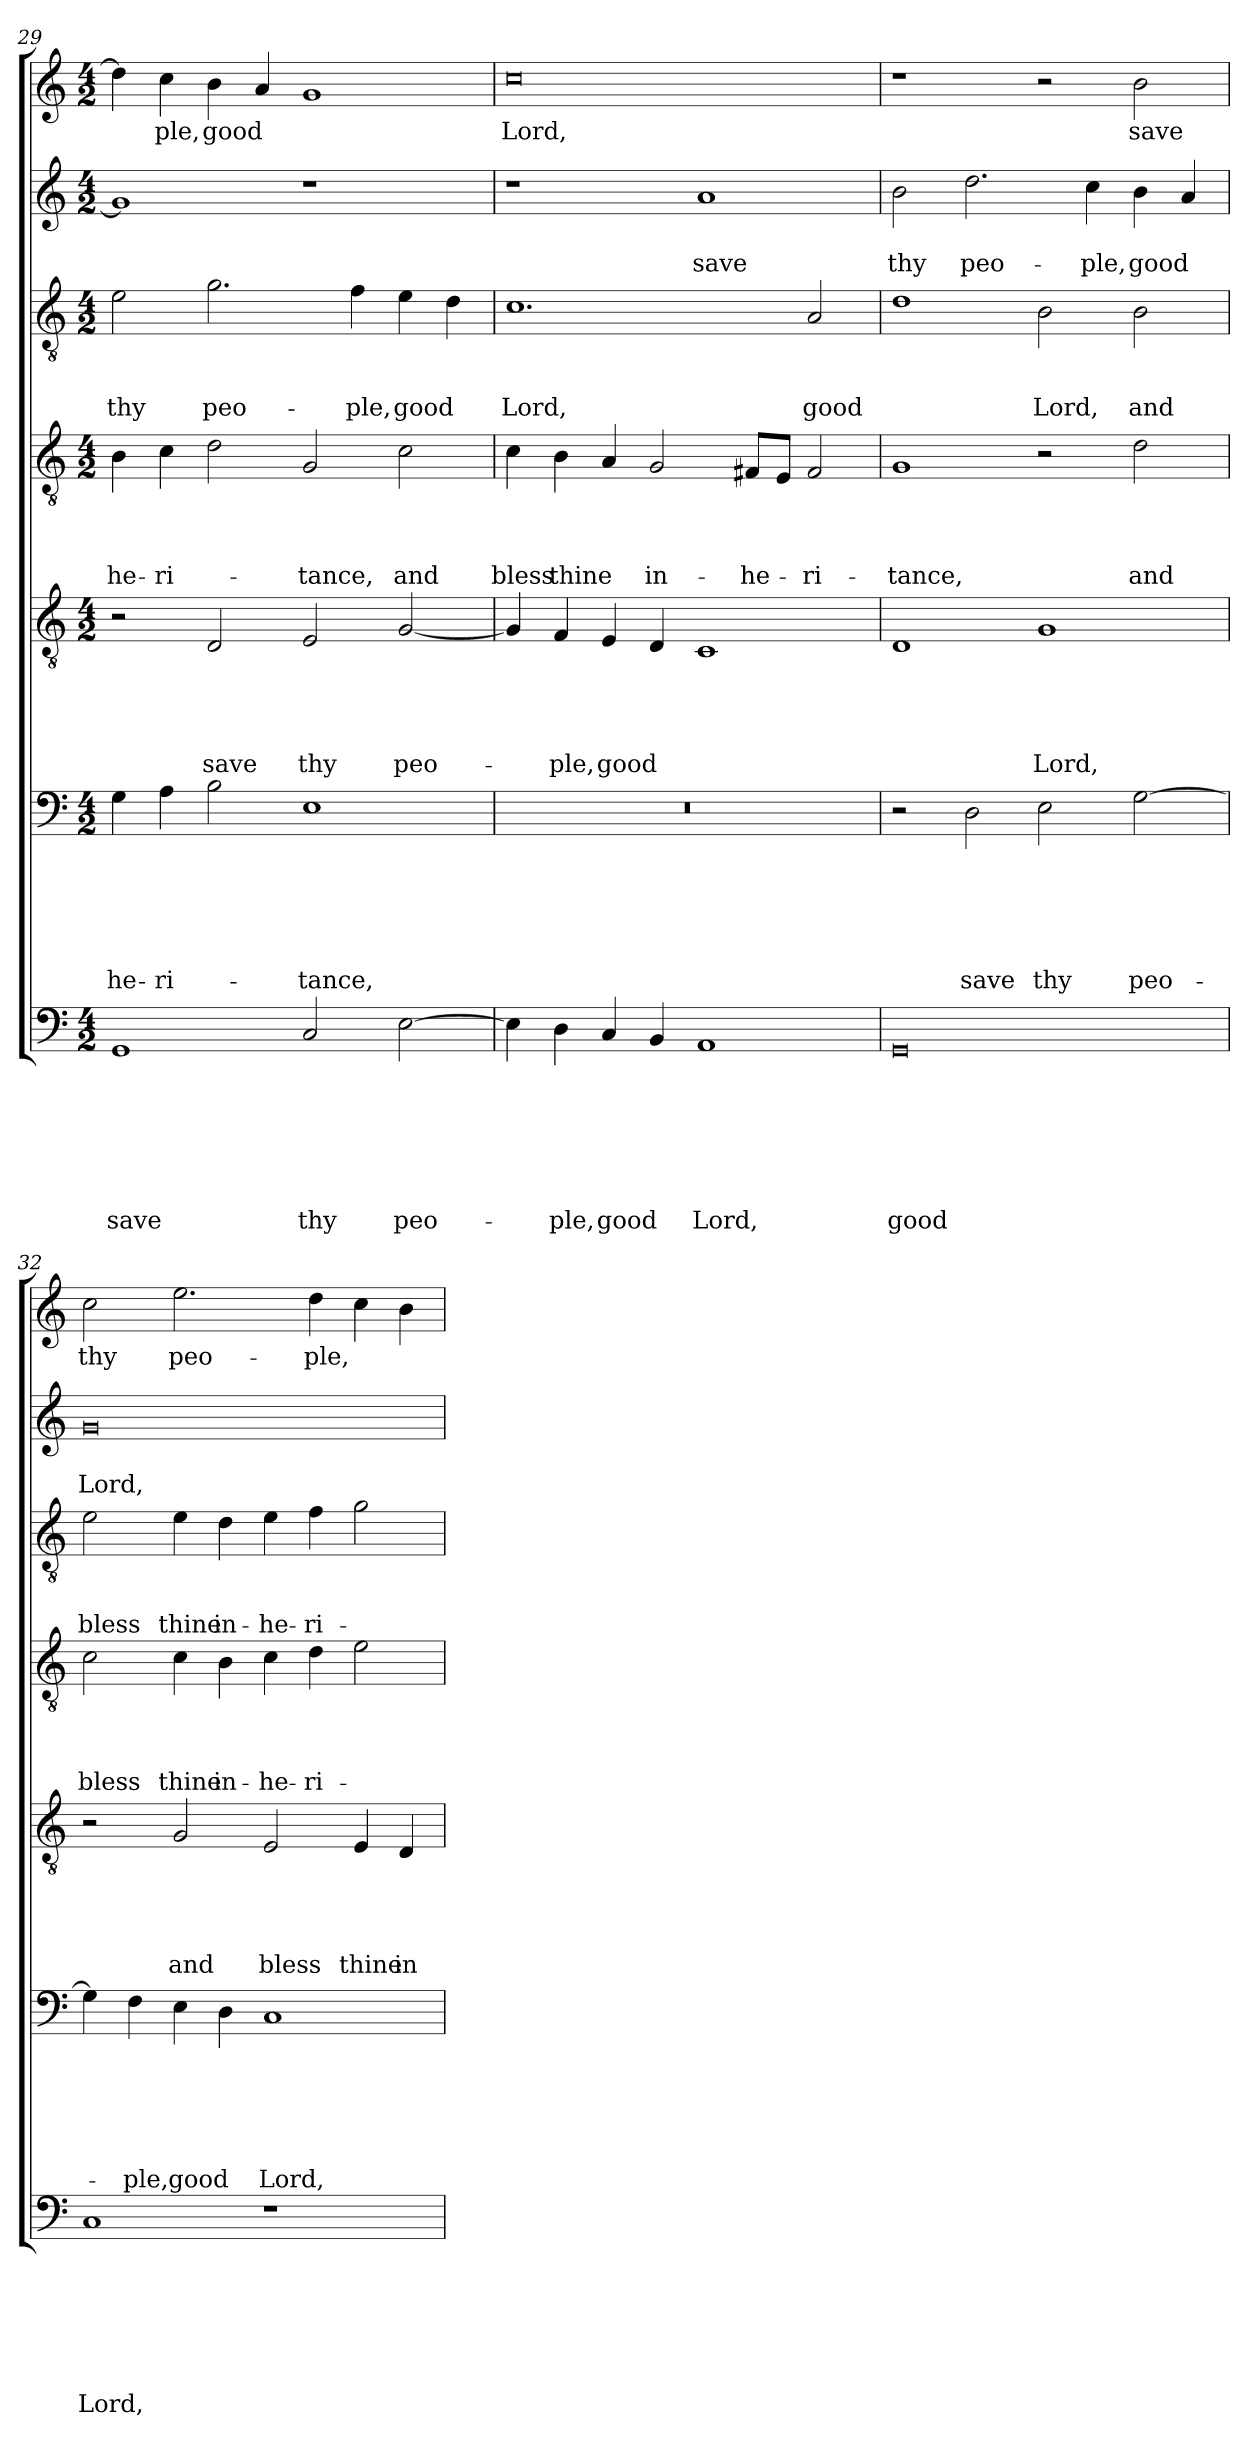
**kern	**text	**text	**text	**text	**text	**text	**text	**kern	**text	**text	**text	**text	**text	**text	**kern	**text	**text	**text	**text	**text	**kern	**text	**text	**text	**text	**kern	**text	**text	**text	**kern	**text	**text	**kern	**text
*part7	*part7	*part7	*part7	*part7	*part7	*part7	*part7	*part6	*part6	*part6	*part6	*part6	*part6	*part6	*part5	*part5	*part5	*part5	*part5	*part5	*part4	*part4	*part4	*part4	*part4	*part3	*part3	*part3	*part3	*part2	*part2	*part2	*part1	*part1
*staff7	*staff7	*staff7	*staff7	*staff7	*staff7	*staff7	*staff7	*staff6	*staff6	*staff6	*staff6	*staff6	*staff6	*staff6	*staff5	*staff5	*staff5	*staff5	*staff5	*staff5	*staff4	*staff4	*staff4	*staff4	*staff4	*staff3	*staff3	*staff3	*staff3	*staff2	*staff2	*staff2	*staff1	*staff1
*clefF4	*	*	*	*	*	*	*	*clefF4	*	*	*	*	*	*	*clefGv2	*	*	*	*	*	*clefGv2	*	*	*	*	*clefGv2	*	*	*	*clefG2	*	*	*clefG2	*
*k[]	*	*	*	*	*	*	*	*k[]	*	*	*	*	*	*	*k[]	*	*	*	*	*	*k[]	*	*	*	*	*k[]	*	*	*	*k[]	*	*	*k[]	*
*a:	*	*	*	*	*	*	*	*a:	*	*	*	*	*	*	*a:	*	*	*	*	*	*a:	*	*	*	*	*a:	*	*	*	*a:	*	*	*a:	*
*M4/2	*	*	*	*	*	*	*	*M4/2	*	*	*	*	*	*	*M4/2	*	*	*	*	*	*M4/2	*	*	*	*	*M4/2	*	*	*	*M4/2	*	*	*M4/2	*
=29	=29	=29	=29	=29	=29	=29	=29	=29	=29	=29	=29	=29	=29	=29	=29	=29	=29	=29	=29	=29	=29	=29	=29	=29	=29	=29	=29	=29	=29	=29	=29	=29	=29	=29
!	!	!	!	!	!	!	!LO:LY:b	!	!	!	!	!	!	!LO:LY:b	!	!	!	!	!	!	!	!	!	!	!LO:LY:b	!	!	!	!LO:LY:b	!	!	!	!	!
1GG	.	.	.	.	.	.	save	4G\	.	.	.	.	.	-he-	2r	.	.	.	.	.	4B\	.	.	.	-he-	2e\	.	.	thy	1g]	.	.	4dd\]	.
!	!	!	!	!	!	!	!	!	!	!	!	!	!	!LO:LY:b	!	!	!	!	!	!	!	!	!	!	!LO:LY:b	!	!	!	!	!	!	!	!	!LO:LY:b
.	.	.	.	.	.	.	.	4A\	.	.	.	.	.	-ri-	.	.	.	.	.	.	4c\	.	.	.	-ri-	.	.	.	.	.	.	.	4cc\	-ple,
!	!	!	!	!	!	!	!	!	!	!	!	!	!	!	!	!	!	!	!	!LO:LY:b	!	!	!	!	!	!	!	!	!LO:LY:b	!	!	!	!	!LO:LY:b
.	.	.	.	.	.	.	.	2B\	.	.	.	.	.	.	2D/	.	.	.	.	save	2d\	.	.	.	.	2.g\	.	.	peo-	.	.	.	4b\	good
.	.	.	.	.	.	.	.	.	.	.	.	.	.	.	.	.	.	.	.	.	.	.	.	.	.	.	.	.	.	.	.	.	4a/	.
!	!	!	!	!	!	!	!LO:LY:b	!	!	!	!	!	!	!LO:LY:b	!	!	!	!	!	!LO:LY:b	!	!	!	!	!LO:LY:b	!	!	!	!	!	!	!	!	!
2C/	.	.	.	.	.	.	thy	1E	.	.	.	.	.	-tance,	2E/	.	.	.	.	thy	2G/	.	.	.	-tance,	.	.	.	.	1r	.	.	1g	.
!	!	!	!	!	!	!	!	!	!	!	!	!	!	!	!	!	!	!	!	!	!	!	!	!	!	!	!	!	!LO:LY:b	!	!	!	!	!
.	.	.	.	.	.	.	.	.	.	.	.	.	.	.	.	.	.	.	.	.	.	.	.	.	.	4f\	.	.	-ple,	.	.	.	.	.
!	!	!	!	!	!	!	!LO:LY:b	!	!	!	!	!	!	!	!	!	!	!	!	!LO:LY:b	!	!	!	!	!LO:LY:b	!	!	!	!LO:LY:b	!	!	!	!	!
[2E\	.	.	.	.	.	.	peo-	.	.	.	.	.	.	.	[2G/	.	.	.	.	peo-	2c\	.	.	.	and	4e\	.	.	good	.	.	.	.	.
.	.	.	.	.	.	.	.	.	.	.	.	.	.	.	.	.	.	.	.	.	.	.	.	.	.	4d\	.	.	.	.	.	.	.	.
=30	=30	=30	=30	=30	=30	=30	=30	=30	=30	=30	=30	=30	=30	=30	=30	=30	=30	=30	=30	=30	=30	=30	=30	=30	=30	=30	=30	=30	=30	=30	=30	=30	=30	=30
!	!	!	!	!	!	!	!	!	!	!	!	!	!	!	!	!	!	!	!	!	!	!	!	!	!LO:LY:b	!	!	!	!LO:LY:b	!	!	!	!	!LO:LY:b
4E\]	.	.	.	.	.	.	.	0r	.	.	.	.	.	.	4G/]	.	.	.	.	.	4c\	.	.	.	bless	1.c	.	.	Lord,	1r	.	.	0cc	Lord,
!	!	!	!	!	!	!	!LO:LY:b	!	!	!	!	!	!	!	!	!	!	!	!	!LO:LY:b	!	!	!	!	!LO:LY:b	!	!	!	!	!	!	!	!	!
4D\	.	.	.	.	.	.	-ple,	.	.	.	.	.	.	.	4F/	.	.	.	.	-ple,	4B\	.	.	.	thine	.	.	.	.	.	.	.	.	.
!	!	!	!	!	!	!	!LO:LY:b	!	!	!	!	!	!	!	!	!	!	!	!	!LO:LY:b	!	!	!	!	!	!	!	!	!	!	!	!	!	!
4C/	.	.	.	.	.	.	good	.	.	.	.	.	.	.	4E/	.	.	.	.	good	4A/	.	.	.	.	.	.	.	.	.	.	.	.	.
!	!	!	!	!	!	!	!	!	!	!	!	!	!	!	!	!	!	!	!	!	!	!	!	!	!LO:LY:b	!	!	!	!	!	!	!	!	!
4BB/	.	.	.	.	.	.	.	.	.	.	.	.	.	.	4D/	.	.	.	.	.	2G/	.	.	.	in-	.	.	.	.	.	.	.	.	.
!	!	!	!	!	!	!	!LO:LY:b	!	!	!	!	!	!	!	!	!	!	!	!	!	!	!	!	!	!	!	!	!	!	!	!	!LO:LY:b	!	!
1AA	.	.	.	.	.	.	Lord,	.	.	.	.	.	.	.	1C	.	.	.	.	.	.	.	.	.	.	.	.	.	.	1a	.	save	.	.
!	!	!	!	!	!	!	!	!	!	!	!	!	!	!	!	!	!	!	!	!	!	!	!	!	!LO:LY:b	!	!	!	!	!	!	!	!	!
.	.	.	.	.	.	.	.	.	.	.	.	.	.	.	.	.	.	.	.	.	8F#X/L	.	.	.	-he-	.	.	.	.	.	.	.	.	.
.	.	.	.	.	.	.	.	.	.	.	.	.	.	.	.	.	.	.	.	.	8E/J	.	.	.	.	.	.	.	.	.	.	.	.	.
!	!	!	!	!	!	!	!	!	!	!	!	!	!	!	!	!	!	!	!	!	!	!	!	!	!LO:LY:b	!	!	!	!LO:LY:b	!	!	!	!	!
.	.	.	.	.	.	.	.	.	.	.	.	.	.	.	.	.	.	.	.	.	2F#/	.	.	.	-ri-	2A/	.	.	good	.	.	.	.	.
!!LO:LB:g=z
=31	=31	=31	=31	=31	=31	=31	=31	=31	=31	=31	=31	=31	=31	=31	=31	=31	=31	=31	=31	=31	=31	=31	=31	=31	=31	=31	=31	=31	=31	=31	=31	=31	=31	=31
!	!	!	!	!	!	!	!LO:LY:b	!	!	!	!	!	!	!	!	!	!	!	!	!	!	!	!	!	!LO:LY:b	!	!	!	!	!	!	!LO:LY:b	!	!
0GG	.	.	.	.	.	.	good	2r	.	.	.	.	.	.	1D	.	.	.	.	.	1G	.	.	.	-tance,	1d	.	.	.	2b\	.	thy	1r	.
!	!	!	!	!	!	!	!	!	!	!	!	!	!	!LO:LY:b	!	!	!	!	!	!	!	!	!	!	!	!	!	!	!	!	!	!LO:LY:b	!	!
.	.	.	.	.	.	.	.	2D\	.	.	.	.	.	save	.	.	.	.	.	.	.	.	.	.	.	.	.	.	.	2.dd\	.	peo-	.	.
!	!	!	!	!	!	!	!	!	!	!	!	!	!	!LO:LY:b	!	!	!	!	!	!LO:LY:b	!	!	!	!	!	!	!	!	!LO:LY:b	!	!	!	!	!
.	.	.	.	.	.	.	.	2E\	.	.	.	.	.	thy	1G	.	.	.	.	Lord,	2r	.	.	.	.	2B\	.	.	Lord,	.	.	.	2r	.
!	!	!	!	!	!	!	!	!	!	!	!	!	!	!	!	!	!	!	!	!	!	!	!	!	!	!	!	!	!	!	!	!LO:LY:b	!	!
.	.	.	.	.	.	.	.	.	.	.	.	.	.	.	.	.	.	.	.	.	.	.	.	.	.	.	.	.	.	4cc\	.	-ple,	.	.
!	!	!	!	!	!	!	!	!	!	!	!	!	!	!LO:LY:b	!	!	!	!	!	!	!	!	!	!	!LO:LY:b	!	!	!	!LO:LY:b	!	!	!LO:LY:b	!	!LO:LY:b
.	.	.	.	.	.	.	.	[2G\	.	.	.	.	.	peo-	.	.	.	.	.	.	2d\	.	.	.	and	2B\	.	.	and	4b\	.	good	2b\	save
.	.	.	.	.	.	.	.	.	.	.	.	.	.	.	.	.	.	.	.	.	.	.	.	.	.	.	.	.	.	4a/	.	.	.	.
=32	=32	=32	=32	=32	=32	=32	=32	=32	=32	=32	=32	=32	=32	=32	=32	=32	=32	=32	=32	=32	=32	=32	=32	=32	=32	=32	=32	=32	=32	=32	=32	=32	=32	=32
!	!	!	!	!	!	!	!LO:LY:b	!	!	!	!	!	!	!	!	!	!	!	!	!	!	!	!	!	!LO:LY:b	!	!	!	!LO:LY:b	!	!	!LO:LY:b	!	!LO:LY:b
1C	.	.	.	.	.	.	Lord,	4G\]	.	.	.	.	.	.	2r	.	.	.	.	.	2c\	.	.	.	bless	2e\	.	.	bless	0g	.	Lord,	2cc\	thy
!	!	!	!	!	!	!	!	!	!	!	!	!	!	!LO:LY:b	!	!	!	!	!	!	!	!	!	!	!	!	!	!	!	!	!	!	!	!
.	.	.	.	.	.	.	.	4F\	.	.	.	.	.	-ple,	.	.	.	.	.	.	.	.	.	.	.	.	.	.	.	.	.	.	.	.
!	!	!	!	!	!	!	!	!	!	!	!	!	!	!LO:LY:b	!	!	!	!	!	!LO:LY:b	!	!	!	!	!LO:LY:b	!	!	!	!LO:LY:b	!	!	!	!	!LO:LY:b
.	.	.	.	.	.	.	.	4E\	.	.	.	.	.	good	2G/	.	.	.	.	and	4c\	.	.	.	thine	4e\	.	.	thine	.	.	.	2.ee\	peo-
!	!	!	!	!	!	!	!	!	!	!	!	!	!	!	!	!	!	!	!	!	!	!	!	!	!LO:LY:b	!	!	!	!LO:LY:b	!	!	!	!	!
.	.	.	.	.	.	.	.	4D\	.	.	.	.	.	.	.	.	.	.	.	.	4B\	.	.	.	in-	4d\	.	.	in-	.	.	.	.	.
!	!	!	!	!	!	!	!	!	!	!	!	!	!	!LO:LY:b	!	!	!	!	!	!LO:LY:b	!	!	!	!	!LO:LY:b	!	!	!	!LO:LY:b	!	!	!	!	!
1r	.	.	.	.	.	.	.	1C	.	.	.	.	.	Lord,	2E/	.	.	.	.	bless	4c\	.	.	.	-he-	4e\	.	.	-he-	.	.	.	.	.
!	!	!	!	!	!	!	!	!	!	!	!	!	!	!	!	!	!	!	!	!	!	!	!	!	!LO:LY:b	!	!	!	!LO:LY:b	!	!	!	!	!LO:LY:b
.	.	.	.	.	.	.	.	.	.	.	.	.	.	.	.	.	.	.	.	.	4d\	.	.	.	-ri-	4f\	.	.	-ri-	.	.	.	4dd\	-ple,
!	!	!	!	!	!	!	!	!	!	!	!	!	!	!	!	!	!	!	!	!LO:LY:b	!	!	!	!	!	!	!	!	!	!	!	!	!	!
.	.	.	.	.	.	.	.	.	.	.	.	.	.	.	4E/	.	.	.	.	thine	2e\	.	.	.	.	2g\	.	.	.	.	.	.	4cc\	.
!	!	!	!	!	!	!	!	!	!	!	!	!	!	!	!	!	!	!	!	!LO:LY:b	!	!	!	!	!	!	!	!	!	!	!	!	!	!
.	.	.	.	.	.	.	.	.	.	.	.	.	.	.	4D/	.	.	.	.	in-	.	.	.	.	.	.	.	.	.	.	.	.	4b\	.
=	=	=	=	=	=	=	=	=	=	=	=	=	=	=	=	=	=	=	=	=	=	=	=	=	=	=	=	=	=	=	=	=	=	=
*-	*-	*-	*-	*-	*-	*-	*-	*-	*-	*-	*-	*-	*-	*-	*-	*-	*-	*-	*-	*-	*-	*-	*-	*-	*-	*-	*-	*-	*-	*-	*-	*-	*-	*-
